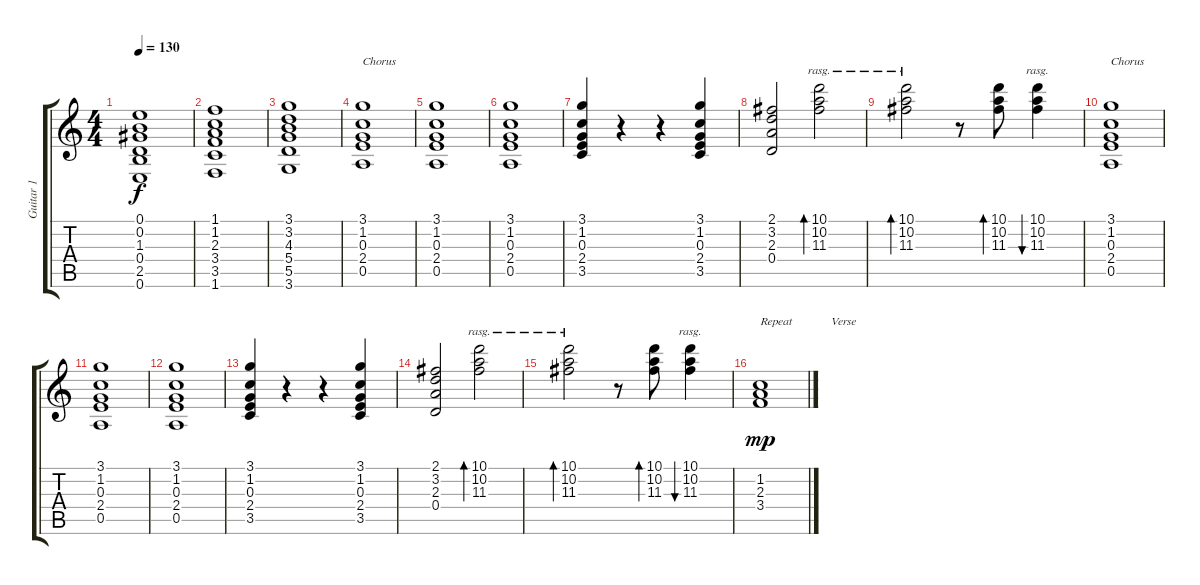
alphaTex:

\track ("Guitar 1" "Guitar 1") {instrument overdrivenguitar}
\staff {score tabs}
\tuning (E4 B3 G3 D3 A2 E2) {hide}
\ts (4 4)
\tempo 130
\clef g2
\ks c
(0.1 0.2 1.3 0.4 2.5 0.6).1{dy f} |
(1.1 1.2 2.3 3.4 3.5 1.6).1 |
(3.1 3.2 4.3 5.4 5.5 3.6).1 |
(3.1 1.2 0.3 2.4 0.5).1{txt "Chorus"} |
(3.1 1.2 0.3 2.4 0.5).1 |
(3.1 1.2 0.3 2.4 0.5).1 |
(3.1 1.2 0.3 2.4 3.5).4 r.4 r.4 (3.1 1.2 0.3 2.4 3.5).4 |
(2.1 3.2 2.3 0.4).2 (10.1 10.2 11.3).2{bd 60 rasg ii} |
(10.1 10.2 11.3).2{bd 60 rasg ii} r.8 (10.1 10.2 11.3).8{bd 60} (10.1 10.2 11.3).4{bu 60 rasg ii} |
(3.1 1.2 0.3 2.4 0.5).1{txt "Chorus"} |
(3.1 1.2 0.3 2.4 0.5).1 |
(3.1 1.2 0.3 2.4 0.5).1 |
(3.1 1.2 0.3 2.4 3.5).4 r.4 r.4 (3.1 1.2 0.3 2.4 3.5).4 |
(2.1 3.2 2.3 0.4).2 (10.1 10.2 11.3).2{bd 60 rasg ii} |
(10.1 10.2 11.3).2{bd 60 rasg ii} r.8 (10.1 10.2 11.3).8{bd 60} (10.1 10.2 11.3).4{bu 60 rasg ii} |
(1.2 2.3 3.4).1{txt "Repeat             Verse" dy mp}
